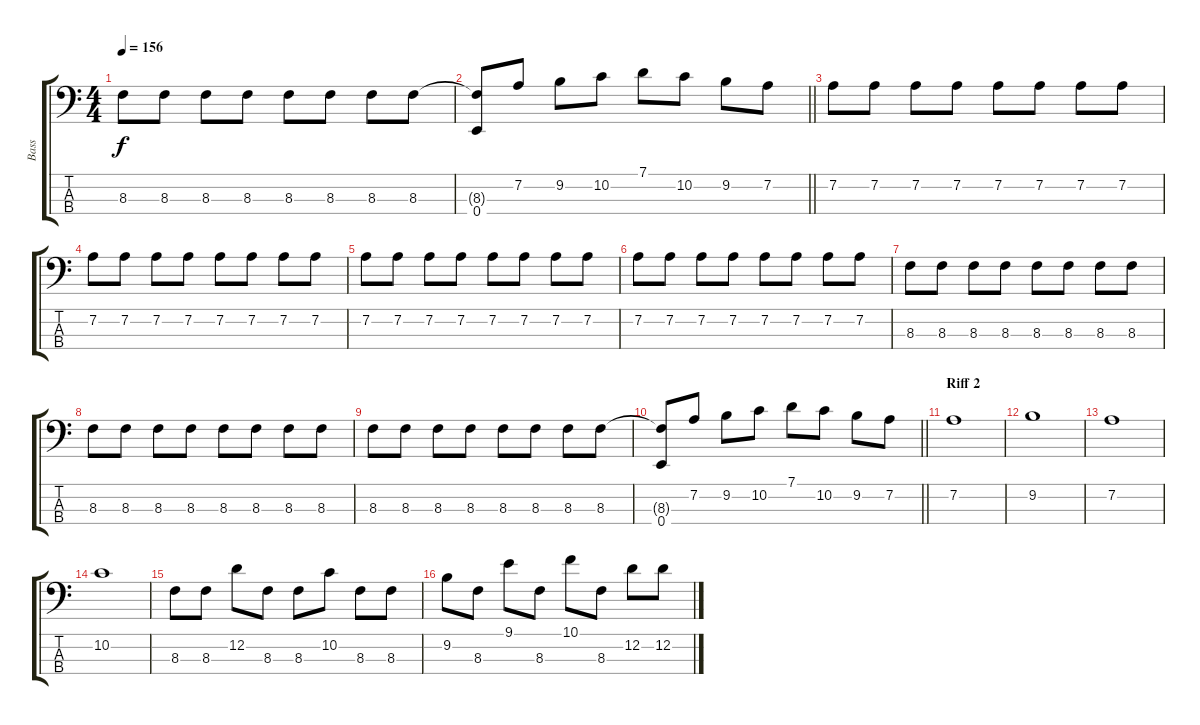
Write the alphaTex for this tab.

\track ("Bass" "Bass") {instrument electricbassfinger}
\staff {score tabs}
\tuning (G2 D2 A1 E1) {hide}
\ts (4 4)
\tempo 156
\clef f4
\ks c
8.3.8{dy f} 8.3.8 8.3.8 8.3.8 8.3.8 8.3.8 8.3.8 8.3.8 |
\barLineRight lightlight
(8.3{t} 0.4).8 7.2.8 9.2.8 10.2.8 7.1.8 10.2.8 9.2.8 7.2.8 |
7.2.8 7.2.8 7.2.8 7.2.8 7.2.8 7.2.8 7.2.8 7.2.8 |
7.2.8 7.2.8 7.2.8 7.2.8 7.2.8 7.2.8 7.2.8 7.2.8 |
7.2.8 7.2.8 7.2.8 7.2.8 7.2.8 7.2.8 7.2.8 7.2.8 |
7.2.8 7.2.8 7.2.8 7.2.8 7.2.8 7.2.8 7.2.8 7.2.8 |
8.3.8 8.3.8 8.3.8 8.3.8 8.3.8 8.3.8 8.3.8 8.3.8 |
8.3.8 8.3.8 8.3.8 8.3.8 8.3.8 8.3.8 8.3.8 8.3.8 |
8.3.8 8.3.8 8.3.8 8.3.8 8.3.8 8.3.8 8.3.8 8.3.8 |
\barLineRight lightlight
(8.3{t} 0.4).8 7.2.8 9.2.8 10.2.8 7.1.8 10.2.8 9.2.8 7.2.8 |
\section ("" "Riff 2")
7.2.1 |
9.2.1 |
7.2.1 |
10.2.1 |
8.3.8 8.3.8 12.2.8 8.3.8 8.3.8 10.2.8 8.3.8 8.3.8 |
9.2.8 8.3.8 9.1.8 8.3.8 10.1.8 8.3.8 12.2.8 12.2.8
